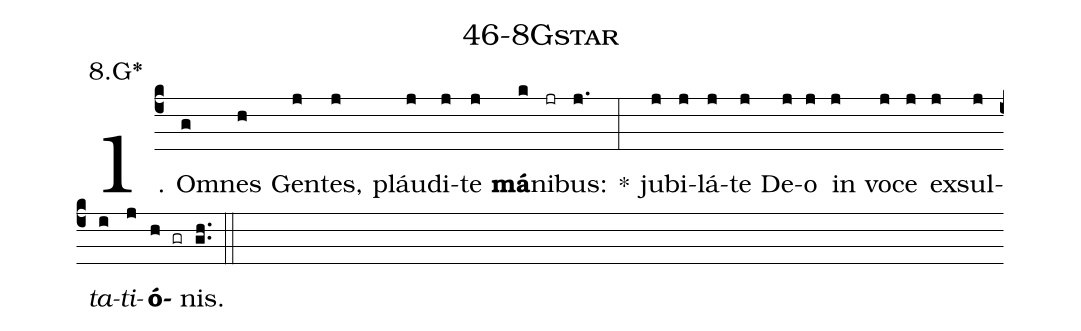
name: 46-8Gstar;
annotation: 8.G*;
%%
(c4)1. Om(g)nes(h) Gen(j)tes,(j) pláu(j)di(j)te(j) <b>má</b>(k)ni(jr)bus:(j.) *(:) ju(j)bi(j)lá(j)te(j) De(j)o(j) in(j) vo(j)ce(j) ex(j)sul(j)<i>ta</i>(i)<i>ti</i>(j)<b>ó</b>(h gr)nis.(gh..) (::)
